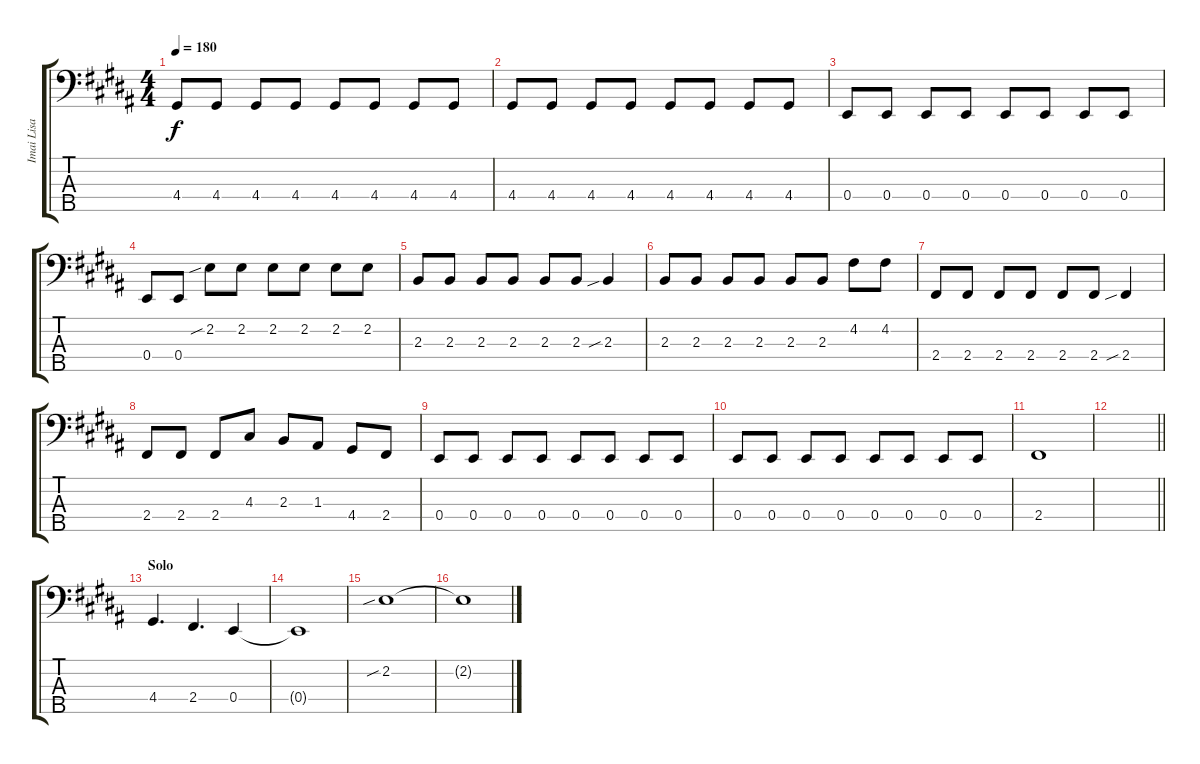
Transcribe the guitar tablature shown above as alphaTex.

\track ("Imai Lisa" "Imai Lisa") {instrument electricbasspick}
\staff {score tabs}
\tuning (G2 D2 A1 E1 B0) {hide}
\ts (4 4)
\tempo 180
\clef f4
\ks b
4.4.8{dy f} 4.4.8 4.4.8 4.4.8 4.4.8 4.4.8 4.4.8 4.4.8 |
4.4.8 4.4.8 4.4.8 4.4.8 4.4.8 4.4.8 4.4.8 4.4.8 |
0.4.8 0.4.8 0.4.8 0.4.8 0.4.8 0.4.8 0.4.8 0.4.8 |
0.4.8 0.4.8 2.2{sib}.8 2.2.8 2.2.8 2.2.8 2.2.8 2.2.8 |
2.3.8 2.3.8 2.3.8 2.3.8 2.3.8 2.3.8 2.3{sib}.4 |
2.3.8 2.3.8 2.3.8 2.3.8 2.3.8 2.3.8 4.2.8 4.2.8 |
2.4.8 2.4.8 2.4.8 2.4.8 2.4.8 2.4.8 2.4{sib}.4 |
2.4.8 2.4.8 2.4.8 4.3.8 2.3.8 1.3.8 4.4.8 2.4.8 |
0.4.8 0.4.8 0.4.8 0.4.8 0.4.8 0.4.8 0.4.8 0.4.8 |
0.4.8 0.4.8 0.4.8 0.4.8 0.4.8 0.4.8 0.4.8 0.4.8 |
2.4.1 |
\barLineRight lightlight
|
\section ("" "Solo")
4.4.4{d} 2.4.4{d} 0.4.4 |
0.4{t}.1 |
2.2{sib}.1 |
2.2{t}.1
